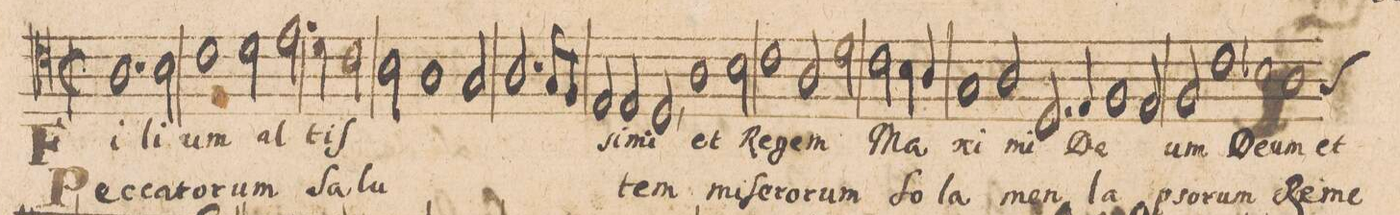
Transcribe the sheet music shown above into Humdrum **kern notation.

**kern	**text	**text
*I"ALTVS.	*	*
*clefC4	*	*
*k[]	*	*
*met(C|)	*	*
*M2/1	*	*
1.A\	Fi-	Pec-
2B\	-li-	-ca-
=31-	=31-	=31-
1c\	-um	-to-
2d\	al-	-rum
2.e\	.	Sa-
=32-	=32-	=32-
4d\	.	.
2c\	-tiſ-	-lu-
2B\	.	.
1A\	.	.
=33-	=33-	=33-
2G/	.	.
2.A/	.	.
8G/L	.	.
8F/J	.	.
=34-	=34-	=34-
2E/	.	.
2E/	-si-	.
2D/,	-mi	-tem
1A\	et	mi-
=35-	=35-	=35-
2B\	Re-	-ſe-
1c\	.	-ro-
=36-	=36-	=36-
2A/	-gem	-rum
2d\	.	.
2c\	Ma-	So-
4B\	.	.
4A/	.	.
=37-	=37-	=37-
1G/	-xi-	-la
2A/	-mi	men
2.D/	De-	la-
=38-	=38-	=38-
4E/	.	.
1F/	.	.
2E/	.	.
=39-	=39-	=39-
2F/	-um	pso-
1c\	De-	-rum
1B-X\	um	Re-
=40-	=40-	=40-
*custos:G	*	*
1A\	et	-me-
*-	*-	*-
